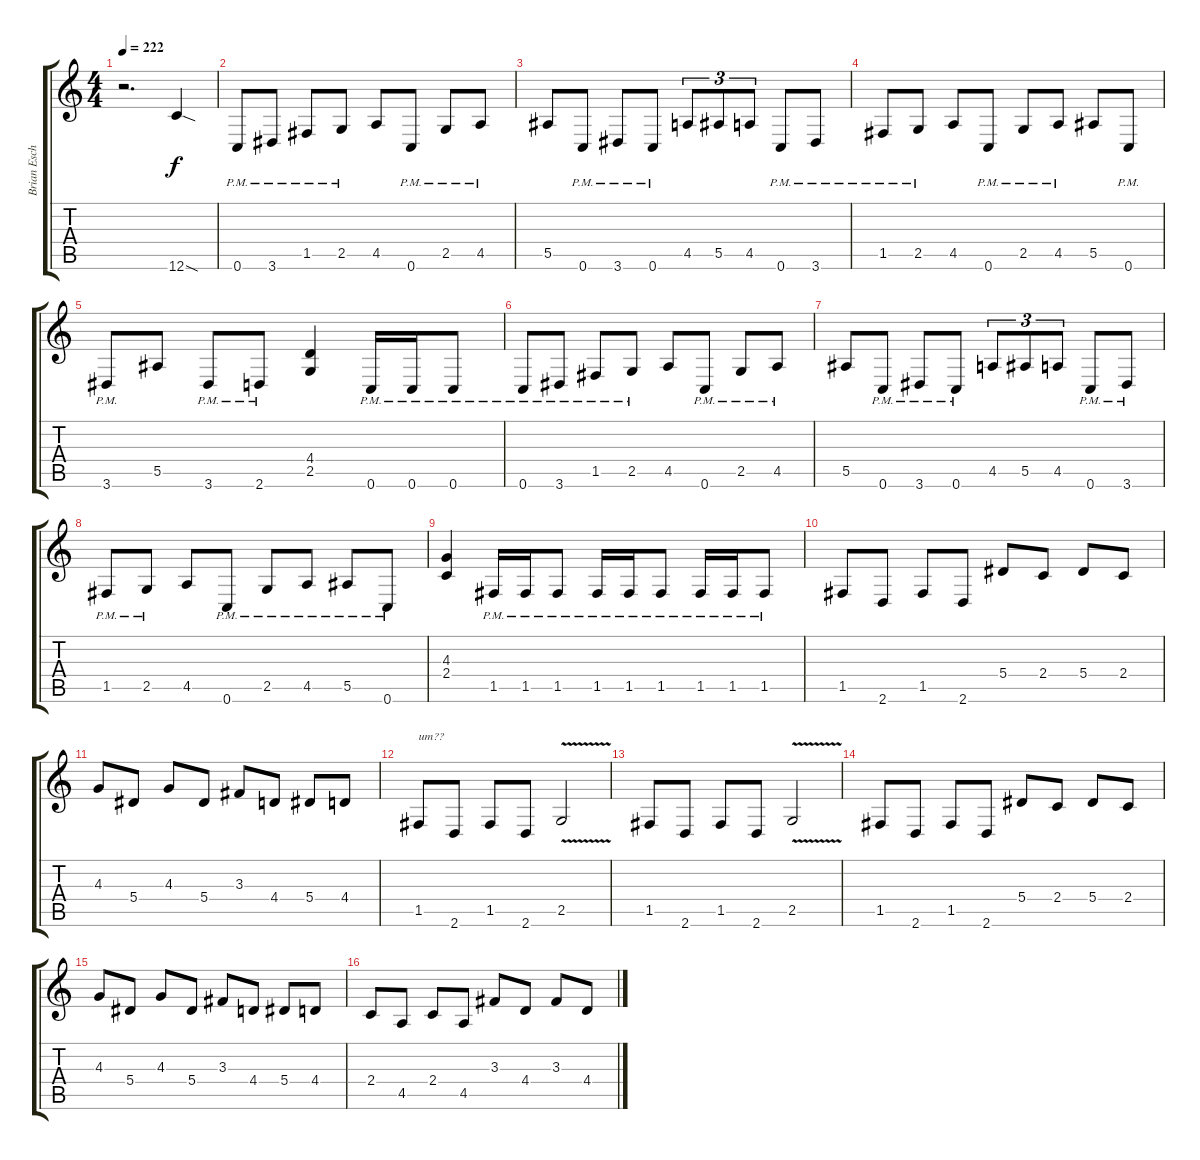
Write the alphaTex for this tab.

\track ("Brian Eschbach" "Brian Esch") {instrument distortionguitar bank 255}
\staff {score tabs}
\tuning (C4 G3 Eb3 Bb2 F2 C2) {hide}
\ts (4 4)
\tempo 222
\clef g2
\ks c
r.2{d dy f} 12.6{sod}.4 |
0.6{pm}.8 3.6{pm}.8 1.5{pm}.8 2.5{pm}.8 4.5.8 0.6{pm}.8 2.5{pm}.8 4.5{pm}.8 |
5.5.8 0.6{pm}.8 3.6{pm}.8 0.6{pm}.8 4.5.8{tu (3 2)} 5.5.8{tu (3 2)} 4.5.8{tu (3 2)} 0.6{pm}.8 3.6{pm}.8 |
1.5{pm}.8 2.5{pm}.8 4.5.8 0.6{pm}.8 2.5{pm}.8 4.5{pm}.8 5.5.8 0.6{pm}.8 |
3.6{pm}.8 5.5.8 3.6{pm}.8 2.6{pm}.8 (4.4 2.5).4 0.6{pm}.16 0.6{pm}.16 0.6{pm}.8 |
0.6{pm}.8 3.6{pm}.8 1.5{pm}.8 2.5{pm}.8 4.5.8 0.6{pm}.8 2.5{pm}.8 4.5{pm}.8 |
5.5.8 0.6{pm}.8 3.6{pm}.8 0.6{pm}.8 4.5.8{tu (3 2)} 5.5.8{tu (3 2)} 4.5.8{tu (3 2)} 0.6{pm}.8 3.6{pm}.8 |
1.5{pm}.8 2.5{pm}.8 4.5.8 0.6{pm}.8 2.5{pm}.8 4.5{pm}.8 5.5{pm}.8 0.6{pm}.8 |
(4.3 2.4).4 1.5{pm}.16 1.5{pm}.16 1.5{pm}.8 1.5{pm}.16 1.5{pm}.16 1.5{pm}.8 1.5{pm}.16 1.5{pm}.16 1.5{pm}.8 |
1.5.8 2.6.8 1.5.8 2.6.8 5.4.8 2.4.8 5.4.8 2.4.8 |
4.3.8 5.4.8 4.3.8 5.4.8 3.3.8 4.4.8 5.4.8 4.4.8 |
1.5.8{txt "um??"} 2.6.8 1.5.8 2.6.8 2.5{v}.2 |
1.5.8 2.6.8 1.5.8 2.6.8 2.5{v}.2 |
1.5.8 2.6.8 1.5.8 2.6.8 5.4.8 2.4.8 5.4.8 2.4.8 |
4.3.8 5.4.8 4.3.8 5.4.8 3.3.8 4.4.8 5.4.8 4.4.8 |
2.4.8 4.5.8 2.4.8 4.5.8 3.3.8 4.4.8 3.3.8 4.4.8
